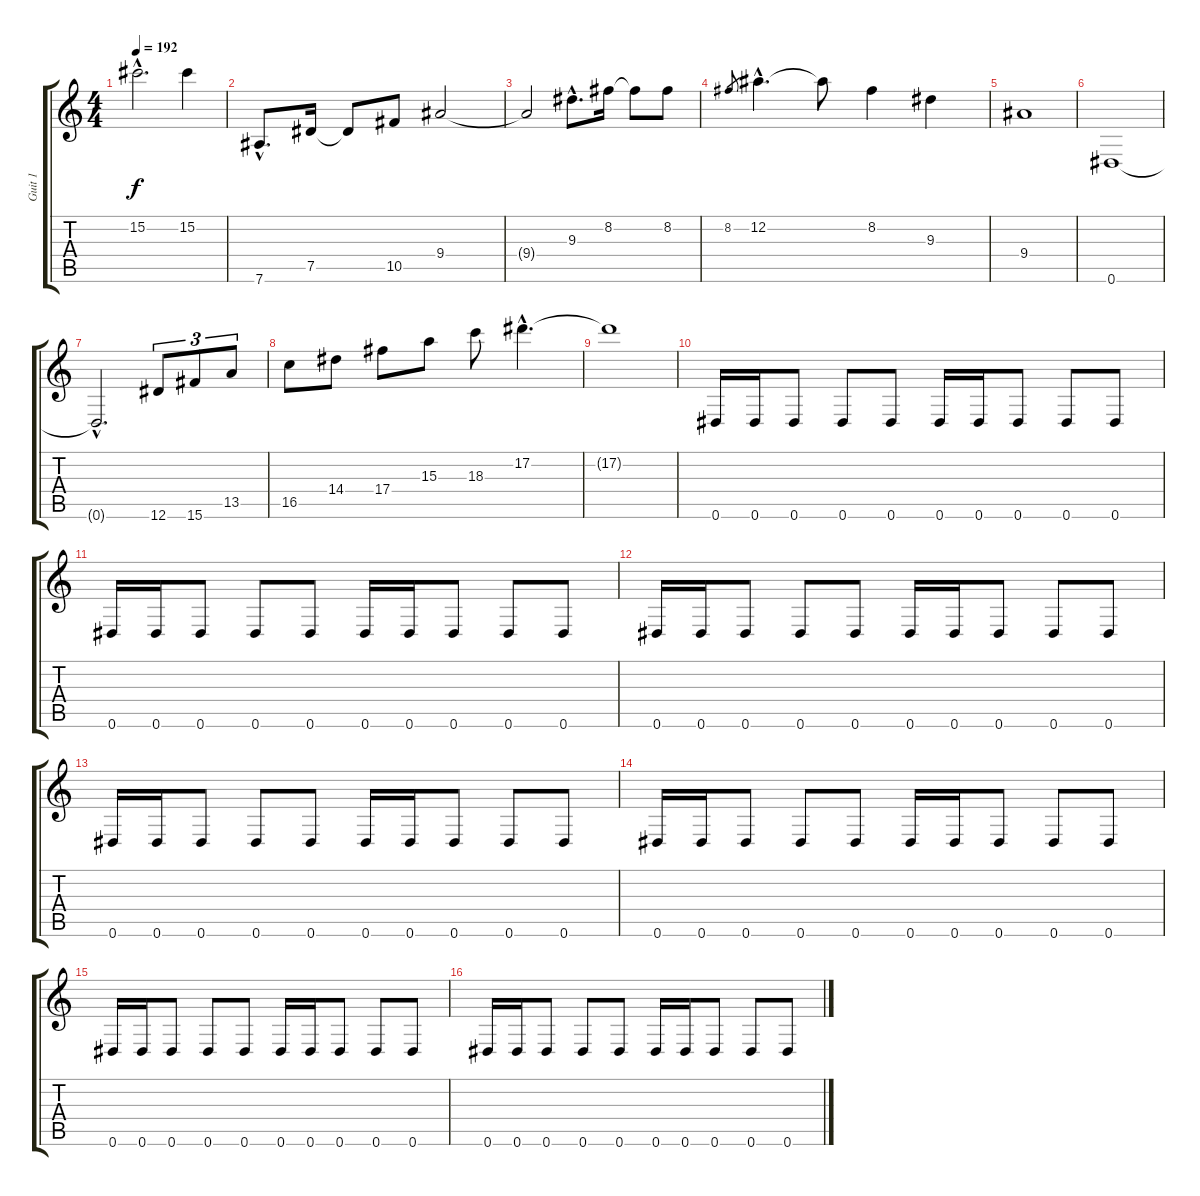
\track ("Guit 1" "Guit 1") {instrument distortionguitar}
\staff {score tabs}
\tuning (Eb4 Bb3 Gb3 Db3 Ab2 Eb2) {hide}
\ts (4 4)
\tempo 192
\clef g2
\ks c
15.2{hac t}.2{d dy f} 15.2.4 |
7.6{hac}.8{d} 7.5.16 7.5{t}.8 10.5.8 9.4.2 |
9.4{t}.2 9.3{hac}.8{d} 8.2.16 8.2{t}.8 8.2.8 |
8.2.8{gr} 12.2{hac}.4{d} 12.2{t}.8 8.2.4 9.3.4 |
9.4.1 |
0.6.1 |
0.6{hac t}.2{d} 12.6.8{tu (3 2)} 15.6.8{tu (3 2)} 13.5.8{tu (3 2)} |
16.5.8 14.4.8 17.4.8 15.3.8 18.3.8 17.2{hac}.4{d} |
17.2{t}.1 |
0.6.16 0.6.16 0.6.8 0.6.8 0.6.8 0.6.16 0.6.16 0.6.8 0.6.8 0.6.8 |
0.6.16 0.6.16 0.6.8 0.6.8 0.6.8 0.6.16 0.6.16 0.6.8 0.6.8 0.6.8 |
0.6.16 0.6.16 0.6.8 0.6.8 0.6.8 0.6.16 0.6.16 0.6.8 0.6.8 0.6.8 |
0.6.16 0.6.16 0.6.8 0.6.8 0.6.8 0.6.16 0.6.16 0.6.8 0.6.8 0.6.8 |
0.6.16 0.6.16 0.6.8 0.6.8 0.6.8 0.6.16 0.6.16 0.6.8 0.6.8 0.6.8 |
0.6.16 0.6.16 0.6.8 0.6.8 0.6.8 0.6.16 0.6.16 0.6.8 0.6.8 0.6.8 |
0.6.16 0.6.16 0.6.8 0.6.8 0.6.8 0.6.16 0.6.16 0.6.8 0.6.8 0.6.8
